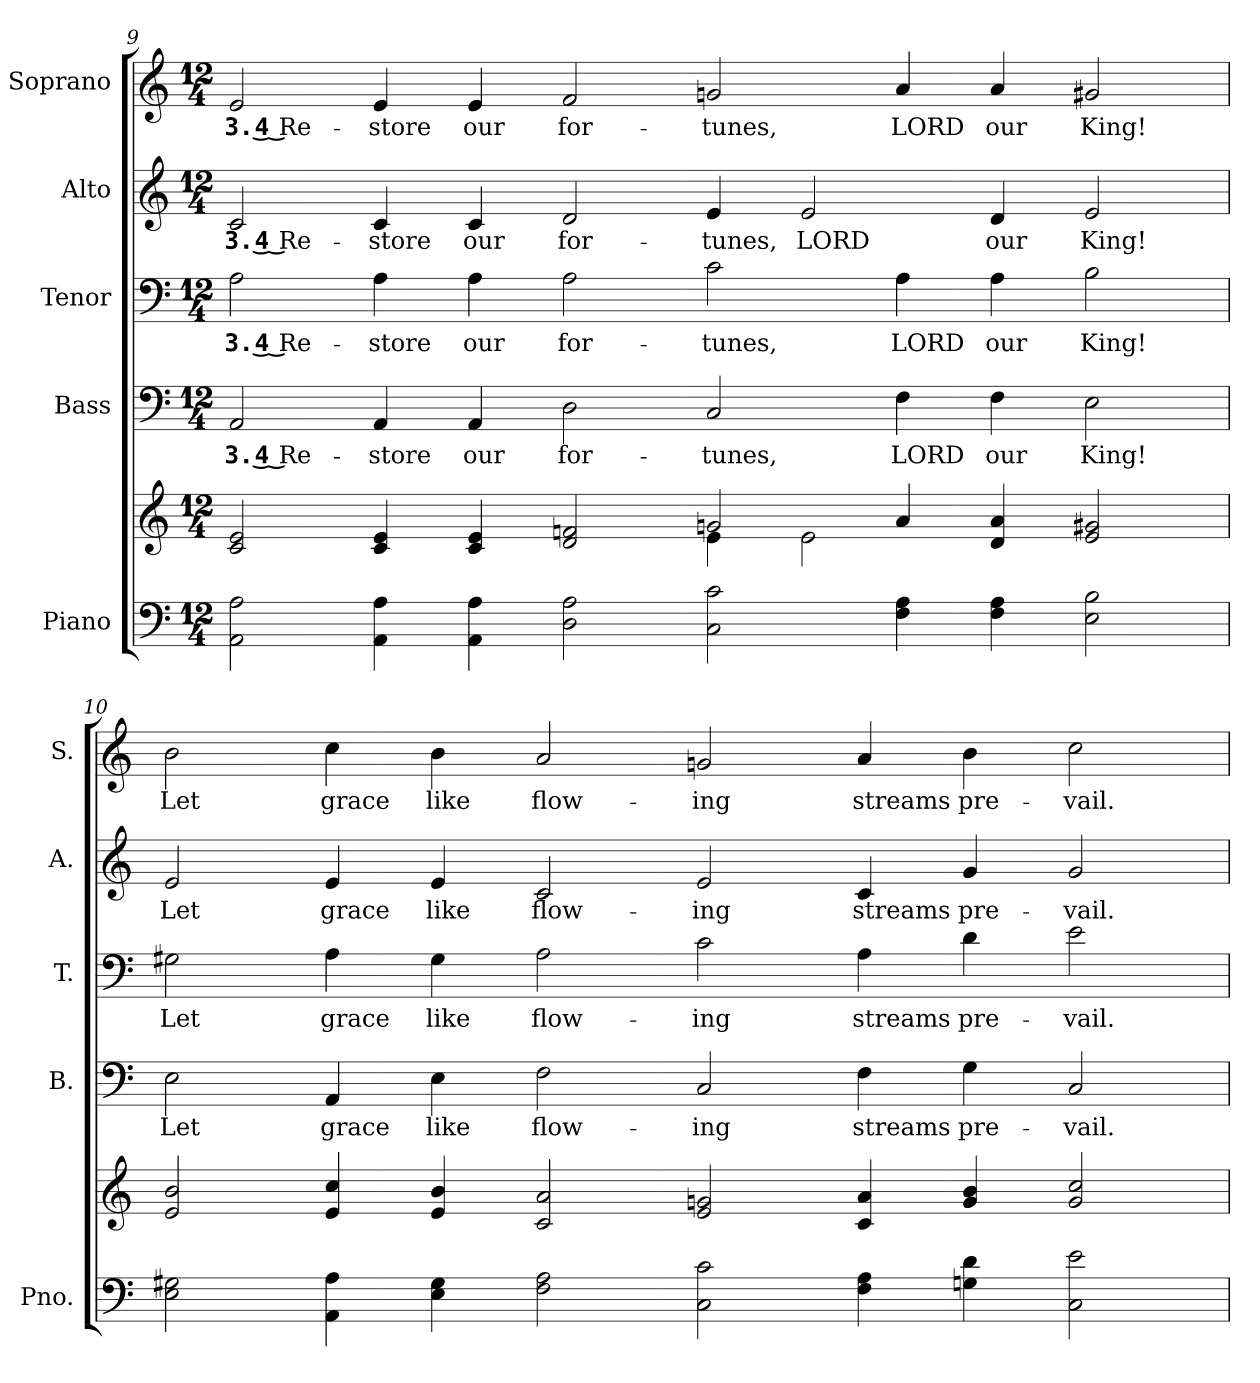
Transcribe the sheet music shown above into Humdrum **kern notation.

**kern	**kern	**kern	**text	**kern	**text	**kern	**text	**kern	**text
*part5	*part5	*part4	*part4	*part3	*part3	*part2	*part2	*part1	*part1
*staff6	*staff5	*staff4	*staff4	*staff3	*staff3	*staff2	*staff2	*staff1	*staff1
*I"Piano	*	*I"Bass	*	*I"Tenor	*	*I"Alto	*	*I"Soprano	*
*I'Pno.	*	*I'B.	*	*I'T.	*	*I'A.	*	*I'S.	*
!!LO:PB:g=z
*clefF4	*clefG2	*clefF4	*	*clefF4	*	*clefG2	*	*clefG2	*
*k[]	*k[]	*k[]	*	*k[]	*	*k[]	*	*k[]	*
*C:	*C:	*C:	*	*C:	*	*C:	*	*C:	*
*M12/4	*M12/4	*M12/4	*	*M12/4	*	*M12/4	*	*M12/4	*
=9	=9	=9	=9	=9	=9	=9	=9	=9	=9
*	*^	*	*	*	*	*	*	*	*
!	!	!	!	!LO:LY:b:color=#000000	!	!	!	!	!	!
!	!	!	!	!	!	!LO:LY:b:color=#000000	!	!	!	!
!	!	!	!	!	!	!	!	!LO:LY:b:color=#000000	!	!
!	!	!	!	!	!	!	!	!	!	!LO:LY:b:color=#000000
2AAi\ 2Ai	2ci/ 2ei	1ryy	2AAi/	3. 4 Re-	2Ai\	3. 4 Re-	2ci/	3. 4 Re-	2ei/	3. 4 Re-
!	!	!	!	!LO:LY:b:color=#000000	!	!	!	!	!	!
!	!	!	!	!	!	!LO:LY:b:color=#000000	!	!	!	!
!	!	!	!	!	!	!	!	!LO:LY:b:color=#000000	!	!
!	!	!	!	!	!	!	!	!	!	!LO:LY:b:color=#000000
4AAi\ 4Ai	4ci/ 4ei	.	4AAi/	-store	4Ai\	-store	4ci/	-store	4ei/	-store
!	!	!	!	!LO:LY:b:color=#000000	!	!	!	!	!	!
!	!	!	!	!	!	!LO:LY:b:color=#000000	!	!	!	!
!	!	!	!	!	!	!	!	!LO:LY:b:color=#000000	!	!
!	!	!	!	!	!	!	!	!	!	!LO:LY:b:color=#000000
4AAi\ 4Ai	4ci/ 4ei	.	4AAi/	our	4Ai\	our	4ci/	our	4ei/	our
!	!	!	!	!LO:LY:b:color=#000000	!	!	!	!	!	!
!	!	!	!	!	!	!LO:LY:b:color=#000000	!	!	!	!
!	!	!	!	!	!	!	!	!LO:LY:b:color=#000000	!	!
!	!	!	!	!	!	!	!	!	!	!LO:LY:b:color=#000000
2Di\ 2Ai	2di/ 2fni	2ryy	2Di\	for-	2Ai\	for-	2di/	for-	2fi/	for-
!	!	!	!	!LO:LY:b:color=#000000	!	!	!	!	!	!
!	!	!	!	!	!	!LO:LY:b:color=#000000	!	!	!	!
!	!	!	!	!	!	!	!	!LO:LY:b:color=#000000	!	!
!	!	!	!	!	!	!	!	!	!	!LO:LY:b:color=#000000
2Ci\ 2ci	2gni/	4ei\	2Ci/	-tunes,	2ci\	-tunes,	4ei/	-tunes,	2gni/	-tunes,
!	!	!	!	!	!	!	!	!LO:LY:b:color=#000000	!	!
.	.	2ei\	.	.	.	.	2ei/	LORD	.	.
!	!	!	!	!LO:LY:b:color=#000000	!	!	!	!	!	!
!	!	!	!	!	!	!LO:LY:b:color=#000000	!	!	!	!
!	!	!	!	!	!	!	!	!	!	!LO:LY:b:color=#000000
4Fi\ 4Ai	4ai/	.	4Fi\	LORD	4Ai\	LORD	.	.	4ai/	LORD
!	!	!	!	!LO:LY:b:color=#000000	!	!	!	!	!	!
!	!	!	!	!	!	!LO:LY:b:color=#000000	!	!	!	!
!	!	!	!	!	!	!	!	!LO:LY:b:color=#000000	!	!
!	!	!	!	!	!	!	!	!	!	!LO:LY:b:color=#000000
4Fi\ 4Ai	4di/ 4ai	4ryy	4Fi\	our	4Ai\	our	4di/	our	4ai/	our
!	!	!	!	!LO:LY:b:color=#000000	!	!	!	!	!	!
!	!	!	!	!	!	!LO:LY:b:color=#000000	!	!	!	!
!	!	!	!	!	!	!	!	!LO:LY:b:color=#000000	!	!
!	!	!	!	!	!	!	!	!	!	!LO:LY:b:color=#000000
2Ei\ 2Bi	2ei/ 2g#Xi	2ryy	2Ei\	King!	2Bi\	King!	2ei/	King!	2g#Xi/	King!
*	*v	*v	*	*	*	*	*	*	*	*
!!LO:PB:g=z
=10	=10	=10	=10	=10	=10	=10	=10	=10	=10
*	*^	*	*	*	*	*	*	*	*
!	!	!	!	!LO:LY:b:color=#000000	!	!	!	!	!	!
*	*v	*v	*	*	*	*	*	*	*	*
*	*^	*	*	*	*	*	*	*	*
!	!	!	!	!	!	!LO:LY:b:color=#000000	!	!	!	!
*	*v	*v	*	*	*	*	*	*	*	*
*	*^	*	*	*	*	*	*	*	*
!	!	!	!	!	!	!	!	!LO:LY:b:color=#000000	!	!
*	*v	*v	*	*	*	*	*	*	*	*
*	*^	*	*	*	*	*	*	*	*
!	!	!	!	!	!	!	!	!	!	!LO:LY:b:color=#000000
*	*v	*v	*	*	*	*	*	*	*	*
2Ei\ 2G#Xi	2ei/ 2bi	2Ei\	Let	2G#Xi\	Let	2ei/	Let	2bi\	Let
!	!	!	!LO:LY:b:color=#000000	!	!	!	!	!	!
!	!	!	!	!	!LO:LY:b:color=#000000	!	!	!	!
!	!	!	!	!	!	!	!LO:LY:b:color=#000000	!	!
!	!	!	!	!	!	!	!	!	!LO:LY:b:color=#000000
4AAi\ 4Ai	4ei/ 4cci	4AAi/	grace	4Ai\	grace	4ei/	grace	4cci\	grace
!	!	!	!LO:LY:b:color=#000000	!	!	!	!	!	!
!	!	!	!	!	!LO:LY:b:color=#000000	!	!	!	!
!	!	!	!	!	!	!	!LO:LY:b:color=#000000	!	!
!	!	!	!	!	!	!	!	!	!LO:LY:b:color=#000000
4Ei\ 4G#i	4ei/ 4bi	4Ei\	like	4G#i\	like	4ei/	like	4bi\	like
!	!	!	!LO:LY:b:color=#000000	!	!	!	!	!	!
!	!	!	!	!	!LO:LY:b:color=#000000	!	!	!	!
!	!	!	!	!	!	!	!LO:LY:b:color=#000000	!	!
!	!	!	!	!	!	!	!	!	!LO:LY:b:color=#000000
2Fi\ 2Ai	2ci/ 2ai	2Fi\	flow-	2Ai\	flow-	2ci/	flow-	2ai/	flow-
!	!	!	!LO:LY:b:color=#000000	!	!	!	!	!	!
!	!	!	!	!	!LO:LY:b:color=#000000	!	!	!	!
!	!	!	!	!	!	!	!LO:LY:b:color=#000000	!	!
!	!	!	!	!	!	!	!	!	!LO:LY:b:color=#000000
2Ci\ 2ci	2ei/ 2gni	2Ci/	-ing	2ci\	-ing	2ei/	-ing	2gni/	-ing
!	!	!	!LO:LY:b:color=#000000	!	!	!	!	!	!
!	!	!	!	!	!LO:LY:b:color=#000000	!	!	!	!
!	!	!	!	!	!	!	!LO:LY:b:color=#000000	!	!
!	!	!	!	!	!	!	!	!	!LO:LY:b:color=#000000
4Fi\ 4Ai	4ci/ 4ai	4Fi\	streams	4Ai\	streams	4ci/	streams	4ai/	streams
!	!	!	!LO:LY:b:color=#000000	!	!	!	!	!	!
!	!	!	!	!	!LO:LY:b:color=#000000	!	!	!	!
!	!	!	!	!	!	!	!LO:LY:b:color=#000000	!	!
!	!	!	!	!	!	!	!	!	!LO:LY:b:color=#000000
4Gni\ 4di	4gi/ 4bi	4Gi\	pre-	4di\	pre-	4gi/	pre-	4bi\	pre-
!	!	!	!LO:LY:b:color=#000000	!	!	!	!	!	!
!	!	!	!	!	!LO:LY:b:color=#000000	!	!	!	!
!	!	!	!	!	!	!	!LO:LY:b:color=#000000	!	!
!	!	!	!	!	!	!	!	!	!LO:LY:b:color=#000000
2Ci\ 2ei	2gi/ 2cci	2Ci/	-vail.	2ei\	-vail.	2gi/	-vail.	2cci\	-vail.
=	=	=	=	=	=	=	=	=	=
*-	*-	*-	*-	*-	*-	*-	*-	*-	*-
